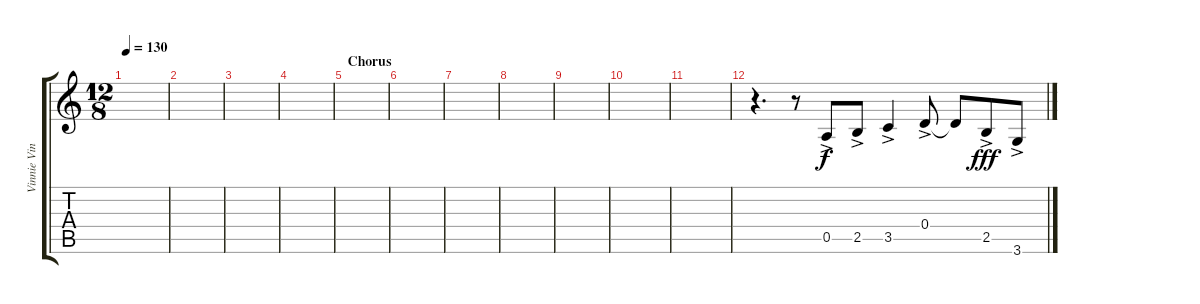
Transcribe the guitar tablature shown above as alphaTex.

\track ("Vinnie Vincent - rhythm guitar 2" "Vinnie Vin") {instrument distortionguitar}
\staff {score tabs}
\tuning (E4 B3 G3 D3 A2 E2) {hide}
\ts (12 8)
\tempo 130
\clef g2
\ks c
|
|
|
|
\section ("" "Chorus")
|
|
|
|
|
|
|
r.4{d volume 16 instrument distortionguitar} r.8 0.5{ac}.8 2.5{ac}.8 3.5{ac}.4 0.4{ac}.8 0.4{t}.8{dy f} 2.5{ac}.8{dy fff} 3.6{ac}.8
